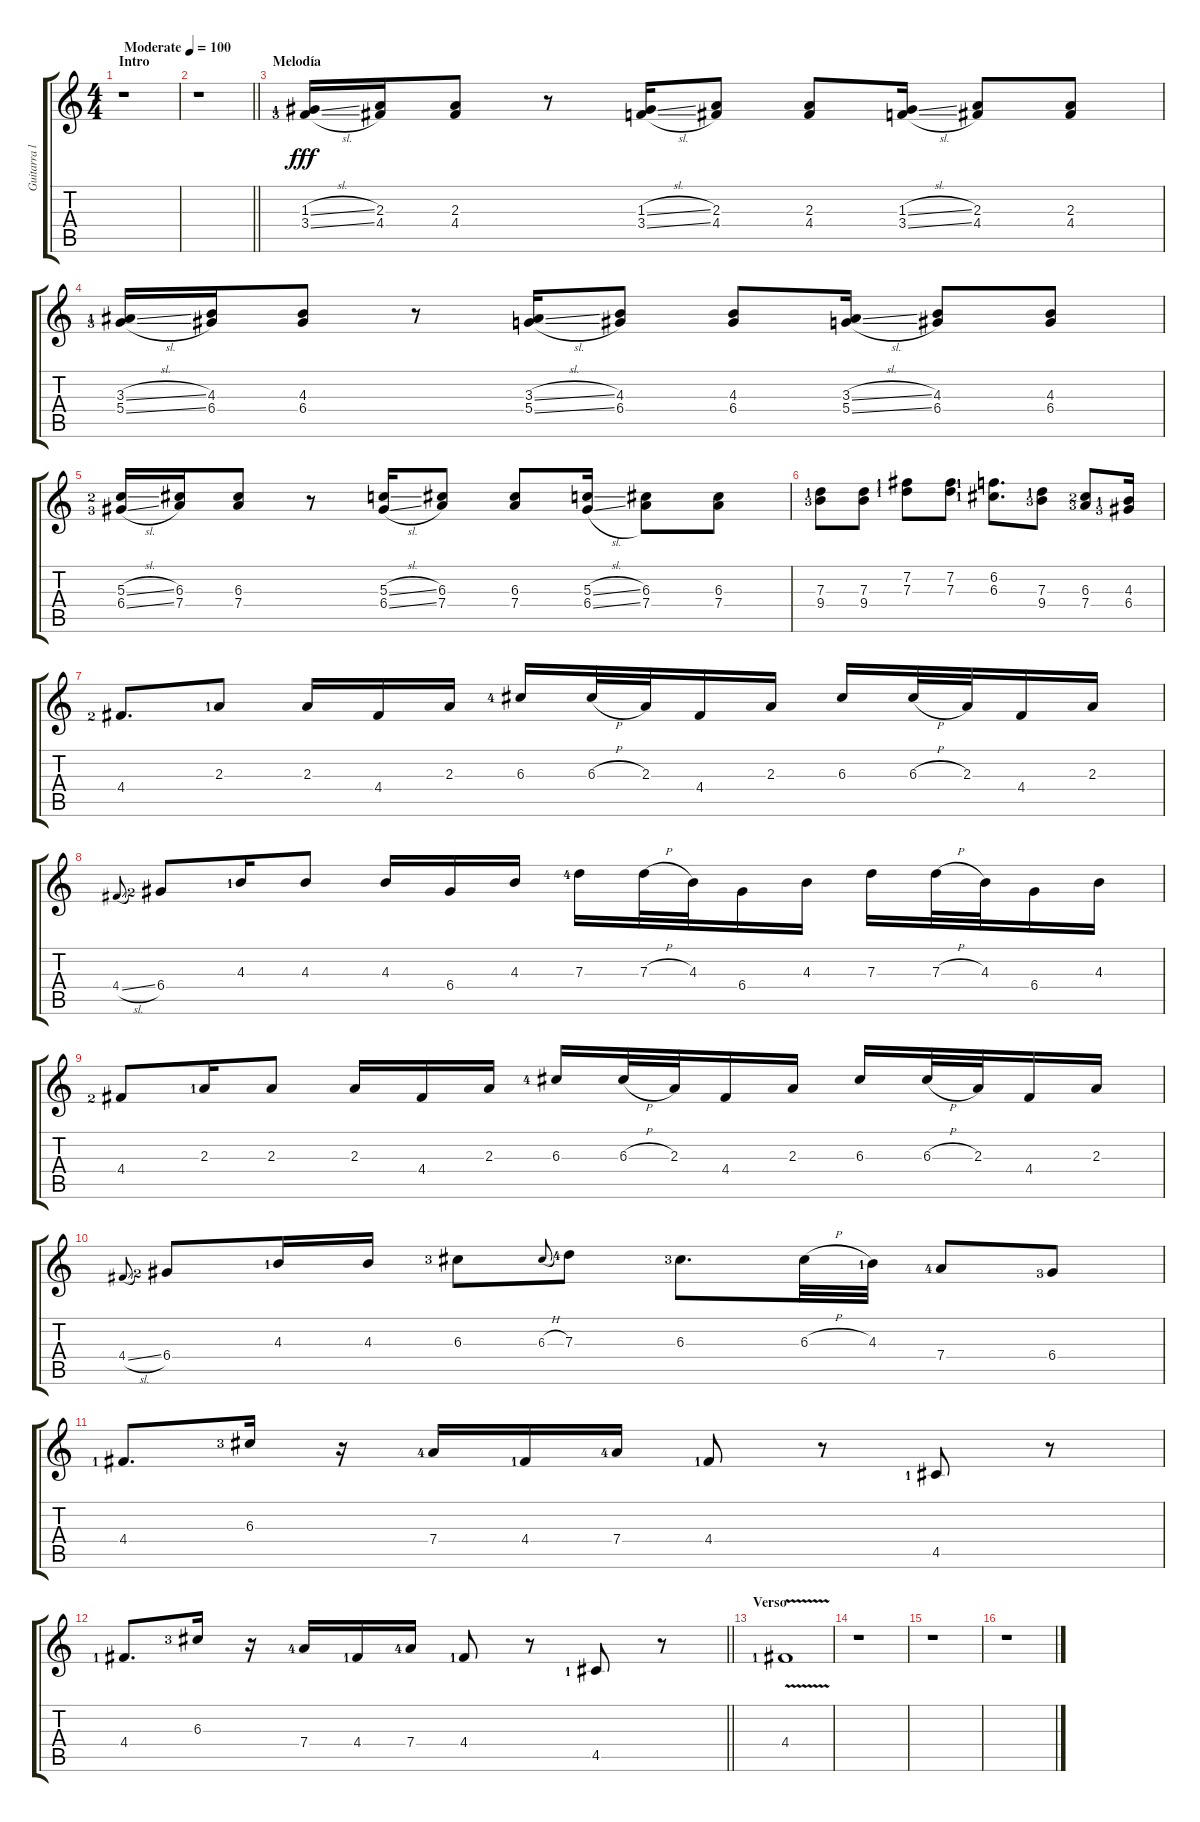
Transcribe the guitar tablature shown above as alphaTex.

\track ("Guitarra líder" "Guitarra l") {instrument electricguitarjazz}
\staff {score tabs}
\tuning (E4 B3 G3 D3 A2 E2) {hide}
\ts (4 4)
\section ("" "Intro")
\tempo (100 "Moderate")
\clef g2
\ks c
r.1{dy fff instrument electricguitarjazz} |
\barLineRight lightlight
r.1 |
\section ("" "Melodía")
(1.3{sl lf 2} 3.4{sl lf 4}).16 (2.3 4.4).16 (2.3 4.4).8 r.8 (1.3{sl} 3.4{sl}).16 (2.3 4.4).8 (2.3 4.4).8 (1.3{sl} 3.4{sl}).16 (2.3 4.4).8 (2.3 4.4).8 |
(3.3{sl lf 2} 5.4{sl lf 4}).16 (4.3 6.4).16 (4.3 6.4).8 r.8 (3.3{sl} 5.4{sl}).16 (4.3 6.4).8 (4.3 6.4).8 (3.3{sl} 5.4{sl}).16 (4.3 6.4).8 (4.3 6.4).8 |
(5.3{sl lf 3} 6.4{sl lf 4}).16 (6.3 7.4).16 (6.3 7.4).8 r.8 (5.3{sl} 6.4{sl}).16 (6.3 7.4).8 (6.3 7.4).8 (5.3{sl} 6.4{sl}).16 (6.3 7.4).8 (6.3 7.4).8 |
(7.3{lf 2} 9.4{lf 4}).8 (7.3 9.4).8 (7.2{lf 2} 7.3{lf 2}).8 (7.2 7.3).8 (6.2{lf 2} 6.3{lf 2}).8{d} (7.3{lf 2} 9.4{lf 4}).8 (6.3{lf 3} 7.4{lf 4}).8 (4.3{lf 2} 6.4{lf 4}).16 |
4.4{lf 3}.8{d} 2.3{lf 2}.8 2.3.16 4.4.16 2.3.16 6.3{lf 5}.16 6.3{h}.32 2.3.32 4.4.16 2.3.16 6.3.16 6.3{h}.32 2.3.32 4.4.16 2.3.16 |
4.4{sl}.8{gr onbeat} 6.4{lf 3}.8 4.3{lf 2}.16 4.3.8 4.3.16 6.4.16 4.3.16 7.3{lf 5}.16 7.3{h}.32 4.3.32 6.4.16 4.3.16 7.3.16 7.3{h}.32 4.3.32 6.4.16 4.3.16 |
4.4{lf 3}.8 2.3{lf 2}.16 2.3.8 2.3.16 4.4.16 2.3.16 6.3{lf 5}.16 6.3{h}.32 2.3.32 4.4.16 2.3.16 6.3.16 6.3{h}.32 2.3.32 4.4.16 2.3.16 |
4.4{sl}.8{gr onbeat} 6.4{lf 3}.8 4.3{lf 2}.16 4.3.16 6.3{lf 4}.8 6.3{h}.8{gr onbeat} 7.3{lf 5}.8 6.3{lf 4}.8{d} 6.3{h}.32 4.3{lf 2}.32 7.4{lf 5}.8 6.4{lf 4}.8 |
4.4{lf 2}.8{d} 6.3{lf 4}.16 r.16 7.4{lf 5}.16 4.4{lf 2}.16 7.4{lf 5}.16 4.4{lf 2}.8 r.8 4.5{lf 2}.8 r.8 |
\barLineRight lightlight
4.4{lf 2}.8{d} 6.3{lf 4}.16 r.16 7.4{lf 5}.16 4.4{lf 2}.16 7.4{lf 5}.16 4.4{lf 2}.8 r.8 4.5{lf 2}.8 r.8 |
\section ("" "Verso")
4.4{v lf 2}.1 |
r.1 |
r.1 |
r.1
